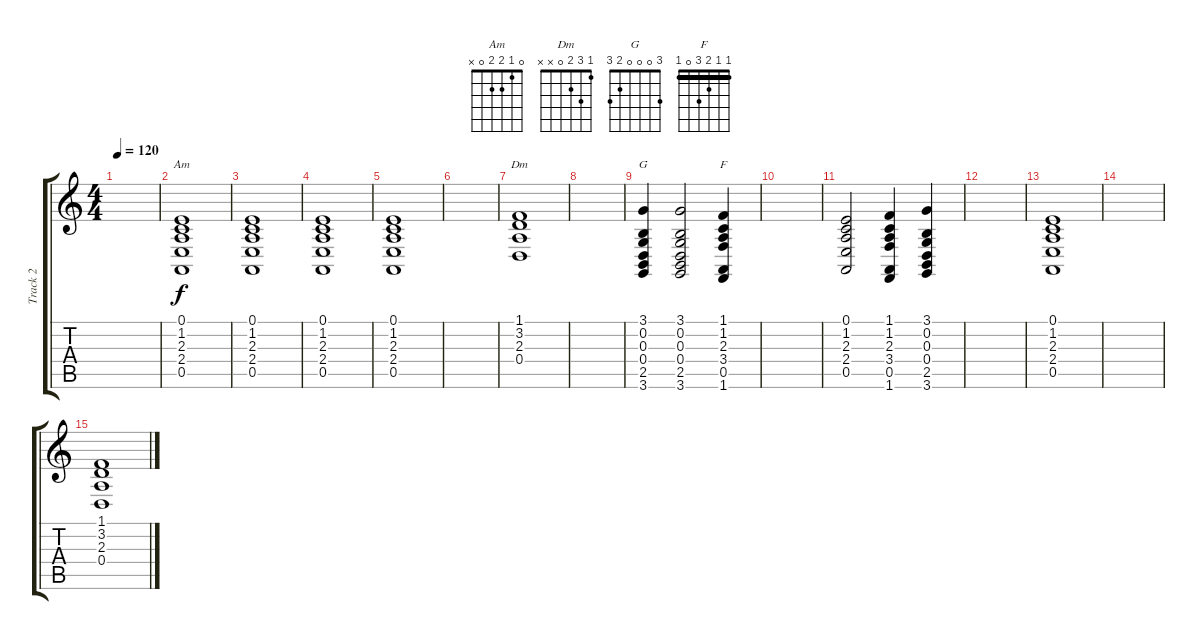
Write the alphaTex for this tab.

\track ("Track 2" "Track 2") {instrument pad1newage}
\staff {score tabs}
\tuning (E4 B3 G3 D3 A2 E2) {hide}
\chord ("Am" 0 1 2 2 0 x)
\chord ("Dm" 1 3 2 0 x x)
\chord ("G" 3 0 0 0 2 3)
\chord ("F" 1 1 2 3 0 1) {barre 1}
\ts (4 4)
\tempo 120
\clef g2
\ks c
|
(0.1 1.2 2.3 2.4 0.5).1{ch "Am"} |
(0.1 1.2 2.3 2.4 0.5).1 |
(0.1 1.2 2.3 2.4 0.5).1 |
(0.1 1.2 2.3 2.4 0.5).1 |
|
(1.1 3.2 2.3 0.4).1{ch "Dm"} |
|
(3.1 0.2 0.3 0.4 2.5 3.6).4{ch "G"} (3.1 0.2 0.3 0.4 2.5 3.6).2 (1.1 1.2 2.3 3.4 0.5 1.6).4{ch "F"} |
|
(0.1 1.2 2.3 2.4 0.5).2 (1.1 1.2 2.3 3.4 0.5 1.6).4 (3.1 0.2 0.3 0.4 2.5 3.6).4 |
|
(0.1 1.2 2.3 2.4 0.5).1 |
|
(1.1 3.2 2.3 0.4).1
